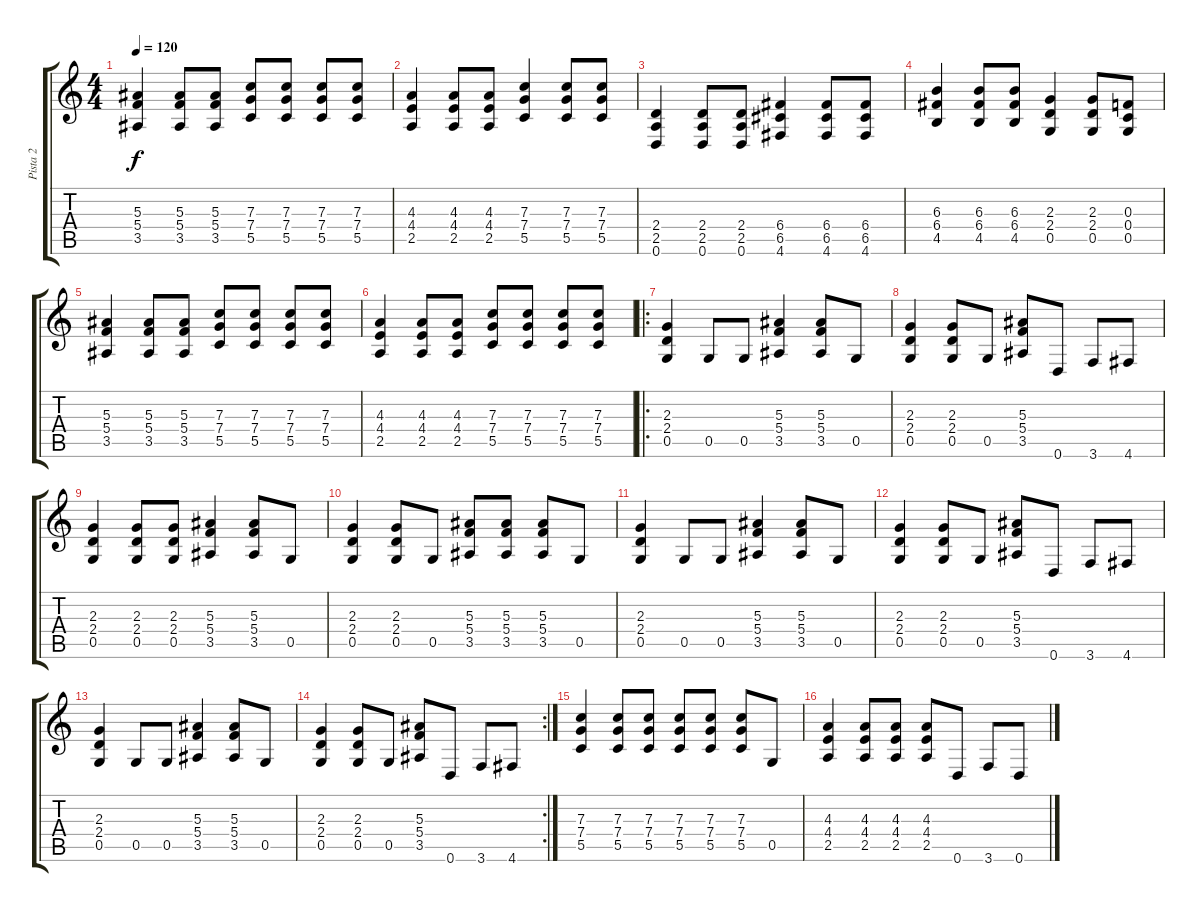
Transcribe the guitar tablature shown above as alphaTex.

\track ("Pista 2" "Pista 2") {instrument overdrivenguitar}
\staff {score tabs}
\tuning (D4 A3 F3 C3 G2 D2) {hide}
\ts (4 4)
\tempo 120
\clef g2
\ks c
(5.3 5.4 3.5).4{dy f} (5.3 5.4 3.5).8 (5.3 5.4 3.5).8 (7.3 7.4 5.5).8 (7.3 7.4 5.5).8 (7.3 7.4 5.5).8 (7.3 7.4 5.5).8 |
(4.3 4.4 2.5).4 (4.3 4.4 2.5).8 (4.3 4.4 2.5).8 (7.3 7.4 5.5).4 (7.3 7.4 5.5).8 (7.3 7.4 5.5).8 |
(2.4 2.5 0.6).4 (2.4 2.5 0.6).8 (2.4 2.5 0.6).8 (6.4 6.5 4.6).4 (6.4 6.5 4.6).8 (6.4 6.5 4.6).8 |
(6.3 6.4 4.5).4 (6.3 6.4 4.5).8 (6.3 6.4 4.5).8 (2.3 2.4 0.5).4 (2.3 2.4 0.5).8 (0.3 0.4 0.5).8 |
(5.3 5.4 3.5).4 (5.3 5.4 3.5).8 (5.3 5.4 3.5).8 (7.3 7.4 5.5).8 (7.3 7.4 5.5).8 (7.3 7.4 5.5).8 (7.3 7.4 5.5).8 |
(4.3 4.4 2.5).4 (4.3 4.4 2.5).8 (4.3 4.4 2.5).8 (7.3 7.4 5.5).8 (7.3 7.4 5.5).8 (7.3 7.4 5.5).8 (7.3 7.4 5.5).8 |
\ro
(2.3 2.4 0.5).4 0.5.8 0.5.8 (5.3 5.4 3.5).4 (5.3 5.4 3.5).8 0.5.8 |
(2.3 2.4 0.5).4 (2.3 2.4 0.5).8 0.5.8 (5.3 5.4 3.5).8 0.6.8 3.6.8 4.6.8 |
(2.3 2.4 0.5).4 (2.3 2.4 0.5).8 (2.3 2.4 0.5).8 (5.3 5.4 3.5).4 (5.3 5.4 3.5).8 0.5.8 |
(2.3 2.4 0.5).4 (2.3 2.4 0.5).8 0.5.8 (5.3 5.4 3.5).8 (5.3 5.4 3.5).8 (5.3 5.4 3.5).8 0.5.8 |
(2.3 2.4 0.5).4 0.5.8 0.5.8 (5.3 5.4 3.5).4 (5.3 5.4 3.5).8 0.5.8 |
(2.3 2.4 0.5).4 (2.3 2.4 0.5).8 0.5.8 (5.3 5.4 3.5).8 0.6.8 3.6.8 4.6.8 |
(2.3 2.4 0.5).4 0.5.8 0.5.8 (5.3 5.4 3.5).4 (5.3 5.4 3.5).8 0.5.8 |
\rc 2
(2.3 2.4 0.5).4 (2.3 2.4 0.5).8 0.5.8 (5.3 5.4 3.5).8 0.6.8 3.6.8 4.6.8 |
(7.3 7.4 5.5).4 (7.3 7.4 5.5).8 (7.3 7.4 5.5).8 (7.3 7.4 5.5).8 (7.3 7.4 5.5).8 (7.3 7.4 5.5).8 0.5.8 |
(4.3 4.4 2.5).4 (4.3 4.4 2.5).8 (4.3 4.4 2.5).8 (4.3 4.4 2.5).8 0.6.8 3.6.8 0.6.8
